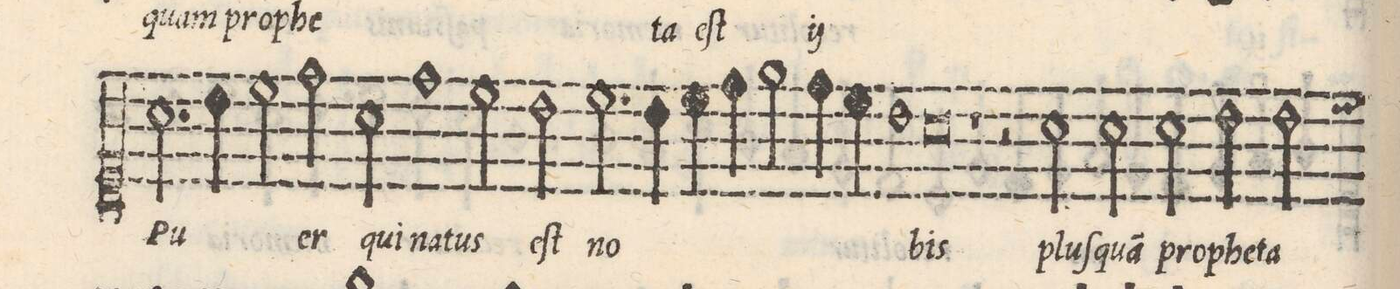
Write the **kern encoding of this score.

**kern	**text
*I"CANTVS	*
*clefC1	*
*k[]	*
*met(C|)	*
*M2/1	*
2.a\	Pu-
4b\	.
=21-	=21-
2cc\	.
2dd\	-er
2a\	qui
1dd\	na-
=22-	=22-
2cc\	-tus
2b\	eſt
2.cc\	no-
=23-	=23-
4b\	.
4cc\	.
4dd\	.
2ee\	.
4dd\	.
4cc\	.
=24-	=24-
1b	.
0a	-bis
=25-	=25-
1r	.
=26-	=26-
2r	.
2a\	pluſ
2a\	qua(m)
2a\	pro-
=27-	=27-
2b\	-phe-
2b\	-ta
*custos:cc	*
*-	*-
